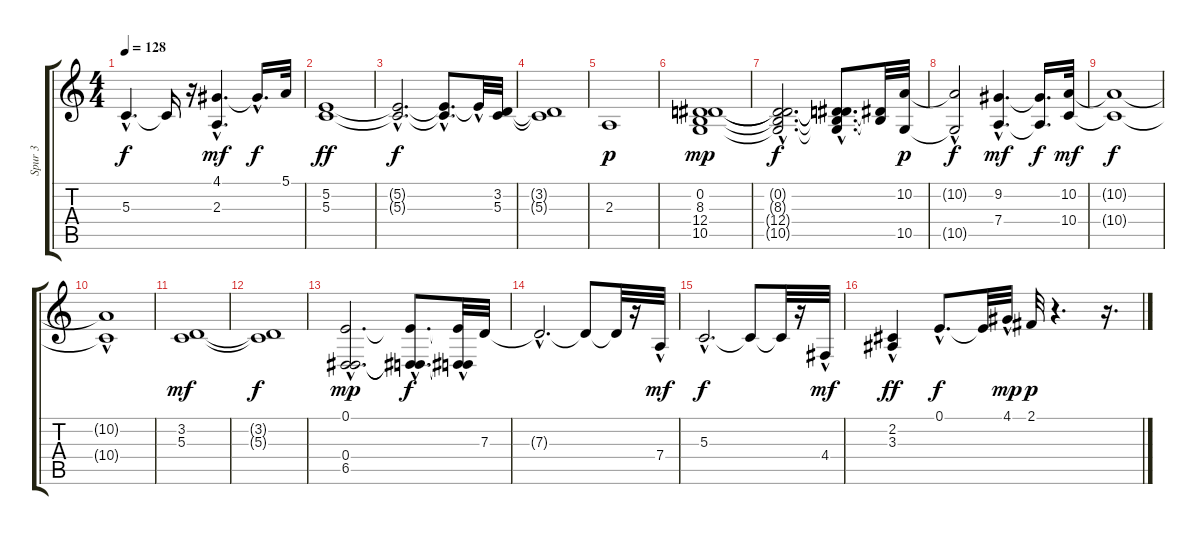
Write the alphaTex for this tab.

\track ("Spur 3" "Spur 3") {instrument synthbrass2}
\staff {score tabs}
\tuning (E4 B3 G3 D3 A2 E2) {hide}
\ts (4 4)
\tempo 128
\clef g2
\ks c
5.3{hac t}.4{d dy f} 5.3{t}.16 r.16 (4.1{hac} 2.3{hac}).4{d dy mf} 4.1{hac t}.16{d dy f} 5.1.32 |
(5.2 5.3).1{dy ff} |
(5.2{hac t} 5.3{hac t}).2{d dy f} (5.2{hac t} 5.3{hac t}).8{d} 5.2{hac t}.32 (3.2 5.3).32 |
(3.2{t} 5.3{t}).1 |
2.3.1{dy p} |
(0.2 8.3 12.4 10.5).1{dy mp} |
(0.2{hac t} 8.3{hac t} 12.4{hac t} 10.5{hac t}).2{d dy f} (0.2{hac t} 8.3{hac t} 12.4{t} 10.5{hac t}).8{d} (0.2{t} 8.3{t}).32 (10.2 10.5).32{dy p} |
(10.2{t} 10.5{hac t}).2{dy f} (9.2{hac} 7.4{hac}).4{d dy mf} (9.2{t} 7.4{t}).16{d dy f} (10.2 10.4).32{dy mf} |
(10.2{t} 10.4{t}).1{dy f} |
(10.2{t} 10.4{hac t}).1 |
(3.2 5.3).1{dy mf} |
(3.2{t} 5.3{t}).1{dy f} |
(0.1{hac} 0.4{hac} 6.5{hac}).2{d dy mp} (0.1{hac t} 0.4{hac t} 6.5{hac t}).8{d dy f} (0.1{t} 0.4{t} 6.5{hac t}).32 7.3.32 |
7.3{hac t}.2{d} 7.3{t}.8 7.3{t}.32 r.16 7.4{hac}.32{dy mf} |
5.3{hac}.2{d dy f} 5.3{t}.8 5.3{t}.32 r.16 4.4{hac}.32{dy mf} |
(2.2{hac} 3.3{hac}).4{dy ff} 0.1{hac}.8{d dy f} 0.1{t}.32 4.1{hac}.32{dy mp} 2.1.32{dy p} r.4{d} r.16{d}
